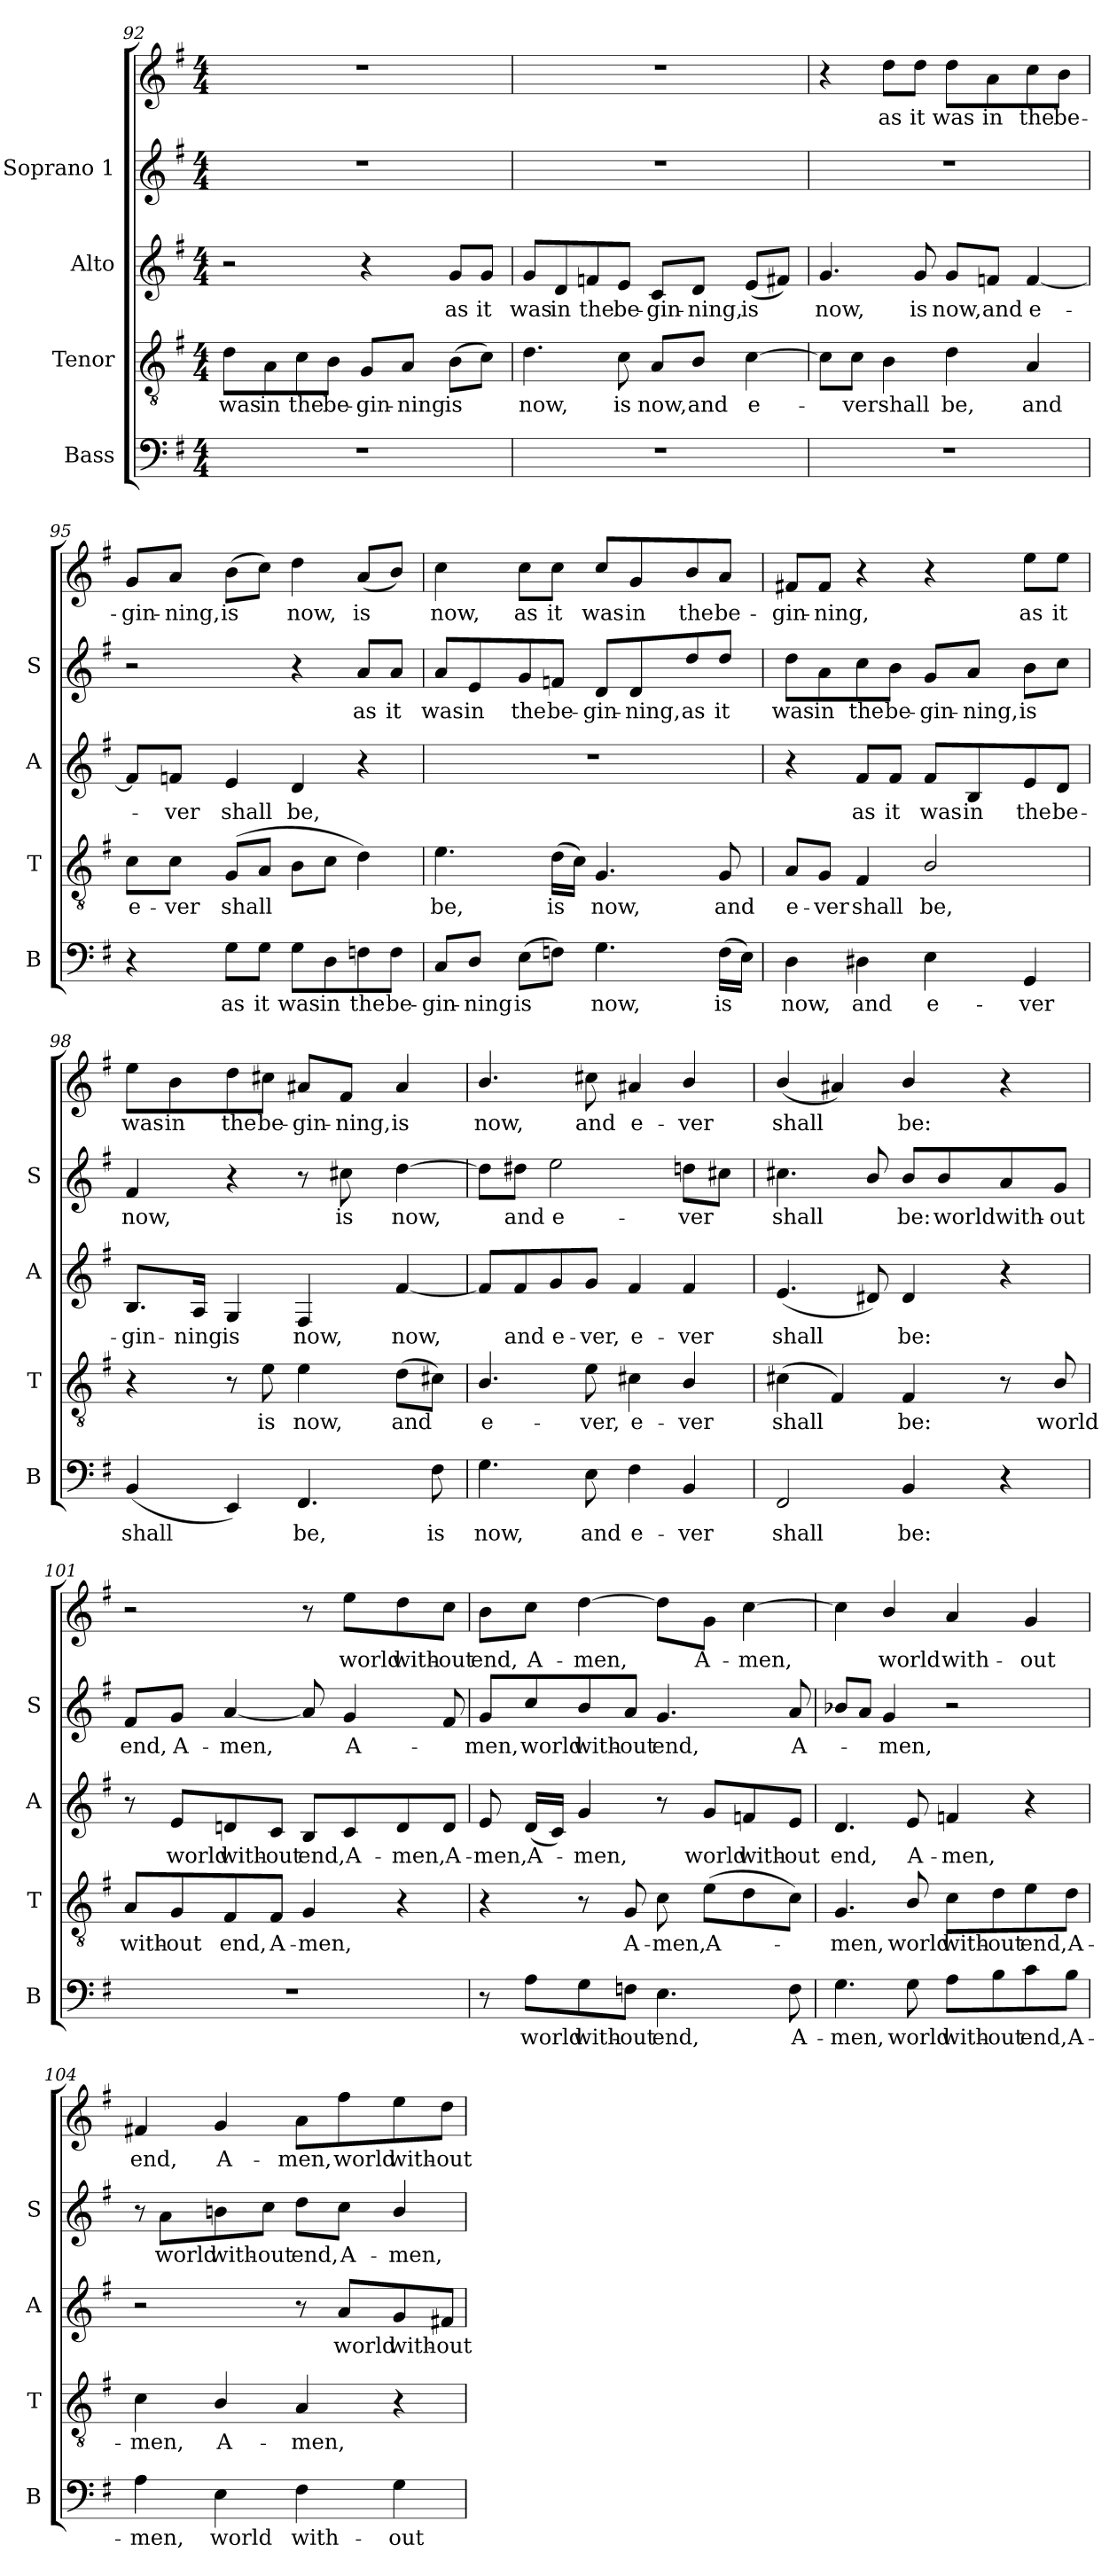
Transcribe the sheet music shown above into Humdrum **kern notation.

**kern	**text	**kern	**text	**kern	**text	**kern	**text	**kern	**text
*part4	*part4	*part3	*part3	*part2	*part2	*part1	*part1	*part1	*part1
*staff5	*staff5	*staff4	*staff4	*staff3	*staff3	*staff2	*staff2	*staff1	*staff1
*I"Bass	*	*I"Tenor	*	*I"Alto	*	*I"Soprano 1	*	*	*
*I'B	*	*I'T	*	*I'A	*	*I'S	*	*	*
*clefF4	*	*clefGv2	*	*clefG2	*	*clefG2	*	*clefG2	*
*k[f#]	*	*k[f#]	*	*k[f#]	*	*k[f#]	*	*k[f#]	*
*G:	*	*G:	*	*G:	*	*G:	*	*G:	*
*M4/4	*	*M4/4	*	*M4/4	*	*M4/4	*	*M4/4	*
=92	=92	=92	=92	=92	=92	=92	=92	=92	=92
!	!	!	!LO:LY:b	!	!	!	!	!	!
1r	.	8d\L	was	2r	.	1r	.	1r	.
!	!	!	!LO:LY:b	!	!	!	!	!	!
.	.	8A\	in	.	.	.	.	.	.
!	!	!	!LO:LY:b	!	!	!	!	!	!
.	.	8c\	the	.	.	.	.	.	.
!	!	!	!LO:LY:b	!	!	!	!	!	!
.	.	8B\J	be-	.	.	.	.	.	.
!	!	!	!LO:LY:b	!	!	!	!	!	!
.	.	8G/L	-gin-	4r	.	.	.	.	.
!	!	!	!LO:LY:b	!	!	!	!	!	!
.	.	8A/J	-ning	.	.	.	.	.	.
!	!	!	!LO:LY:b	!	!LO:LY:b	!	!	!	!
.	.	(>8B\L	is	8g/L	as	.	.	.	.
!	!	!	!	!	!LO:LY:b	!	!	!	!
.	.	8c\J)	.	8g/J	it	.	.	.	.
!!LO:LB:g=z
=93	=93	=93	=93	=93	=93	=93	=93	=93	=93
!	!	!	!LO:LY:b	!	!LO:LY:b	!	!	!	!
1r	.	4.d\	now,	8g/L	was	1r	.	1r	.
!	!	!	!	!	!LO:LY:b	!	!	!	!
.	.	.	.	8d/	in	.	.	.	.
!	!	!	!	!	!LO:LY:b	!	!	!	!
.	.	.	.	8fn/	the	.	.	.	.
!	!	!	!LO:LY:b	!	!LO:LY:b	!	!	!	!
.	.	8c\	is	8e/J	be-	.	.	.	.
!	!	!	!LO:LY:b	!	!LO:LY:b	!	!	!	!
.	.	8A/L	now,	8c/L	-gin-	.	.	.	.
!	!	!	!LO:LY:b	!	!LO:LY:b	!	!	!	!
.	.	8B/J	and	8d/J	-ning,	.	.	.	.
!	!	!	!LO:LY:b	!	!LO:LY:b	!	!	!	!
.	.	[4c\	e-	(<8e/L	is	.	.	.	.
.	.	.	.	8f#X/J)	.	.	.	.	.
=94	=94	=94	=94	=94	=94	=94	=94	=94	=94
!	!	!	!	!	!LO:LY:b	!	!	!	!
1r	.	8c\L]	.	4.g/	now,	1r	.	4r	.
!	!	!	!LO:LY:b	!	!	!	!	!	!
.	.	8c\J	ver	.	.	.	.	.	.
!	!	!	!LO:LY:b	!	!	!	!	!	!LO:LY:b
.	.	4B\	shall	.	.	.	.	8dd\L	as
!	!	!	!	!	!LO:LY:b	!	!	!	!LO:LY:b
.	.	.	.	8g/	is	.	.	8dd\J	it
!	!	!	!LO:LY:b	!	!LO:LY:b	!	!	!	!LO:LY:b
.	.	4d\	be,	8g/L	now,	.	.	8dd\L	was
!	!	!	!	!	!LO:LY:b	!	!	!	!LO:LY:b
.	.	.	.	8fn/J	and	.	.	8a\	in
!	!	!	!LO:LY:b	!	!LO:LY:b	!	!	!	!LO:LY:b
.	.	4A/	and	[4f/	e-	.	.	8cc\	the
!	!	!	!	!	!	!	!	!	!LO:LY:b
.	.	.	.	.	.	.	.	8b\J	be-
=95	=95	=95	=95	=95	=95	=95	=95	=95	=95
!	!	!	!LO:LY:b	!	!	!	!	!	!LO:LY:b
4r	.	8c\L	e-	8f/L]	.	2r	.	8g/L	-gin-
!	!	!	!LO:LY:b	!	!LO:LY:b	!	!	!	!LO:LY:b
.	.	8c\J	-ver	8fn/J	ver	.	.	8a/J	-ning,
!	!LO:LY:b	!	!LO:LY:b	!	!LO:LY:b	!	!	!	!LO:LY:b
8G\L	as	(>8G/L	shall	4e/	shall	.	.	(>8b\L	is
!	!LO:LY:b	!	!	!	!	!	!	!	!
8G\J	it	8A/J	.	.	.	.	.	8cc\J)	.
!	!LO:LY:b	!	!	!	!LO:LY:b	!	!	!	!LO:LY:b
8G\L	was	8B\L	.	4d/	be,	4r	.	4dd\	now,
!	!LO:LY:b	!	!	!	!	!	!	!	!
8D\	in	8c\J	.	.	.	.	.	.	.
!	!LO:LY:b	!	!	!	!	!	!LO:LY:b	!	!LO:LY:b
8Fn\	the	4d\)	.	4r	.	8a/L	as	(<8a/L	is
!	!LO:LY:b	!	!	!	!	!	!LO:LY:b	!	!
8F\J	be-	.	.	.	.	8a/J	it	8b/J)	.
!!LO:PB:g=z
=96	=96	=96	=96	=96	=96	=96	=96	=96	=96
!	!LO:LY:b	!	!LO:LY:b	!	!	!	!LO:LY:b	!	!LO:LY:b
8C/L	-gin-	4.e\	be,	1r	.	8a/L	-was	4cc\	now,
!	!LO:LY:b	!	!	!	!	!	!LO:LY:b	!	!
8D/J	-ning	.	.	.	.	8e/	in	.	.
!	!LO:LY:b	!	!	!	!	!	!LO:LY:b	!	!LO:LY:b
(>8E\L	is	.	.	.	.	8g/	the	8cc\L	as
!	!	!	!LO:LY:b	!	!	!	!LO:LY:b	!	!LO:LY:b
8Fn\J)	.	(>16d\LL	is	.	.	8fn/J	be-	8cc\J	it
.	.	16c\JJ)	.	.	.	.	.	.	.
!	!LO:LY:b	!	!LO:LY:b	!	!	!	!LO:LY:b	!	!LO:LY:b
4.G\	now,	4.G/	now,	.	.	8d/L	-gin-	8cc/L	was
!	!	!	!	!	!	!	!LO:LY:b	!	!LO:LY:b
.	.	.	.	.	.	8d/	-ning,	8g/	in
!	!	!	!	!	!	!	!LO:LY:b	!	!LO:LY:b
.	.	.	.	.	.	8dd/	as	8b/	the
!	!LO:LY:b	!	!LO:LY:b	!	!	!	!LO:LY:b	!	!LO:LY:b
(>16F\LL	is	8G/	and	.	.	8dd/J	it	8a/J	be-
16E\JJ)	.	.	.	.	.	.	.	.	.
=97	=97	=97	=97	=97	=97	=97	=97	=97	=97
!	!LO:LY:b	!	!LO:LY:b	!	!	!	!LO:LY:b	!	!LO:LY:b
4D\	now,	8A/L	e-	4r	.	8dd\L	was	8f#X/L	gin-
!	!	!	!LO:LY:b	!	!	!	!LO:LY:b	!	!LO:LY:b
.	.	8G/J	-ver	.	.	8a\	in	8f#/J	-ning,
!	!LO:LY:b	!	!LO:LY:b	!	!LO:LY:b	!	!LO:LY:b	!	!
4D#X\	and	4F#/	shall	8f#/L	as	8cc\	the	4r	.
!	!	!	!	!	!LO:LY:b	!	!LO:LY:b	!	!
.	.	.	.	8f#/J	it	8b\J	be-	.	.
!	!LO:LY:b	!	!LO:LY:b	!	!LO:LY:b	!	!LO:LY:b	!	!
4E\	e-	2B/	be,	8f#/L	was	8g/L	-gin-	4r	.
!	!	!	!	!	!LO:LY:b	!	!LO:LY:b	!	!
.	.	.	.	8B/	in	8a/J	-ning,	.	.
!	!LO:LY:b	!	!	!	!LO:LY:b	!	!LO:LY:b	!	!LO:LY:b
4GG/	-ver	.	.	8e/	the	8b\L	is	8ee\L	as
!	!	!	!	!	!LO:LY:b	!	!	!	!LO:LY:b
.	.	.	.	8d/J	be-	8cc\J	.	8ee\J	it
=98	=98	=98	=98	=98	=98	=98	=98	=98	=98
!	!LO:LY:b	!	!	!	!LO:LY:b	!	!LO:LY:b	!	!LO:LY:b
(<4BB/	shall	4r	.	8.B/L	-gin-	4f#/	now,	8ee\L	was
!	!	!	!	!	!	!	!	!	!LO:LY:b
.	.	.	.	.	.	.	.	8b\	in
!	!	!	!	!	!LO:LY:b	!	!	!	!
.	.	.	.	16A/Jk	-ning	.	.	.	.
!	!	!	!	!	!LO:LY:b	!	!	!	!LO:LY:b
4EE/)	.	8r	.	4G/	is	4r	.	8dd\	the
!	!	!	!LO:LY:b	!	!	!	!	!	!LO:LY:b
.	.	8e\	is	.	.	.	.	8cc#X\J	be-
!	!LO:LY:b	!	!LO:LY:b	!	!LO:LY:b	!	!	!	!LO:LY:b
4.FF#/	be,	4e\	now,	4F#/	now,	8r	.	8a#X/L	-gin-
!	!	!	!	!	!	!	!LO:LY:b	!	!LO:LY:b
.	.	.	.	.	.	8cc#X\	is	8f#/J	-ning,
!	!	!	!LO:LY:b	!	!LO:LY:b	!	!LO:LY:b	!	!LO:LY:b
.	.	(>8d\L	and	[4f#/	now,	[4dd\	now,	4a#/	is
!	!LO:LY:b	!	!	!	!	!	!	!	!
8F#\	is	8c#X\J)	.	.	.	.	.	.	.
!!LO:LB:g=z
=99	=99	=99	=99	=99	=99	=99	=99	=99	=99
!	!LO:LY:b	!	!LO:LY:b	!	!	!	!	!	!LO:LY:b
4.G\	now,	4.B/	e-	8f#/L]	.	8dd\L]	.	4.b/	now,
!	!	!	!	!	!LO:LY:b	!	!LO:LY:b	!	!
.	.	.	.	8f#/	and	8dd#X\J	and	.	.
!	!	!	!	!	!LO:LY:b	!	!LO:LY:b	!	!
.	.	.	.	8g/	e-	2ee\	e-	.	.
!	!LO:LY:b	!	!LO:LY:b	!	!LO:LY:b	!	!	!	!LO:LY:b
8E\	and	8e\	-ver,	8g/J	-ver,	.	.	8cc#X\	and
!	!LO:LY:b	!	!LO:LY:b	!	!LO:LY:b	!	!	!	!LO:LY:b
4F#\	e-	4c#X\	e-	4f#/	e-	.	.	4a#X/	e-
!	!LO:LY:b	!	!LO:LY:b	!	!LO:LY:b	!	!LO:LY:b	!	!LO:LY:b
4BB/	-ver	4B/	-ver	4f#/	-ver	8ddn\L	-ver	4b/	-ver
.	.	.	.	.	.	8cc#X\J	.	.	.
=100	=100	=100	=100	=100	=100	=100	=100	=100	=100
!	!LO:LY:b	!	!LO:LY:b	!	!LO:LY:b	!	!LO:LY:b	!	!LO:LY:b
2FF#/	shall	(<4c#X\	shall	(<4.e/	shall	4.cc#X\	shall	(<4b/	shall
.	.	4F#/)	.	.	.	.	.	4a#X/)	.
.	.	.	.	8d#X/)	.	8b/	.	.	.
!	!LO:LY:b	!	!LO:LY:b	!	!LO:LY:b	!	!LO:LY:b	!	!LO:LY:b
4BB/	be:	4F#/	be:	4d#/	be:	8b/L	be:	4b/	be:
!	!	!	!	!	!	!	!LO:LY:b	!	!
.	.	.	.	.	.	8b/	world	.	.
!	!	!	!	!	!	!	!LO:LY:b	!	!
4r	.	8r	.	4r	.	8a/	with-	4r	.
!	!	!	!LO:LY:b	!	!	!	!LO:LY:b	!	!
.	.	8B/	world	.	.	8g/J	-out	.	.
=101	=101	=101	=101	=101	=101	=101	=101	=101	=101
!	!	!	!LO:LY:b	!	!	!	!LO:LY:b	!	!
1r	.	8A/L	with-	8r	.	8f#/L	end,	2r	.
!	!	!	!LO:LY:b	!	!LO:LY:b	!	!LO:LY:b	!	!
.	.	8G/	-out	8e/L	world	8g/J	A-	.	.
!	!	!	!LO:LY:b	!	!LO:LY:b	!	!LO:LY:b	!	!
.	.	8F#/	end,	8dn/	with-	[4a/	-men,	.	.
!	!	!	!LO:LY:b	!	!LO:LY:b	!	!	!	!
.	.	8F#/J	A-	8c/J	-out	.	.	.	.
!	!	!	!LO:LY:b	!	!LO:LY:b	!	!	!	!
.	.	4G/	-men,	8B/L	end,	8a/]	.	8r	.
!	!	!	!	!	!LO:LY:b	!	!LO:LY:b	!	!LO:LY:b
.	.	.	.	8c/	A-	4g/	A-	8ee\L	world
!	!	!	!	!	!LO:LY:b	!	!	!	!LO:LY:b
.	.	4r	.	8d/	-men,	.	.	8dd\	with-
!	!	!	!	!	!LO:LY:b	!	!	!	!LO:LY:b
.	.	.	.	8d/J	A-	8f#/	.	8cc\J	-out
!!LO:LB:g=z
=102	=102	=102	=102	=102	=102	=102	=102	=102	=102
!	!	!	!	!	!LO:LY:b	!	!LO:LY:b	!	!LO:LY:b
8r	.	4r	.	8e/	-men,	8g/L	men,	8b\L	end,
!	!LO:LY:b	!	!	!	!LO:LY:b	!	!LO:LY:b	!	!LO:LY:b
8A\L	world	.	.	(<16d/LL	A-	8cc/	world	8cc\J	A-
.	.	.	.	16c/JJ)	.	.	.	.	.
!	!LO:LY:b	!	!	!	!LO:LY:b	!	!LO:LY:b	!	!LO:LY:b
8G\	with-	8r	.	4g/	men,	8b/	with-	[4dd\	-men,
!	!LO:LY:b	!	!LO:LY:b	!	!	!	!LO:LY:b	!	!
8Fn\J	-out	8G/	A-	.	.	8a/J	-out	.	.
!	!LO:LY:b	!	!LO:LY:b	!	!	!	!LO:LY:b	!	!
4.E\	end,	8c\	-men,	8r	.	4.g/	end,	8dd\L]	.
!	!	!	!LO:LY:b	!	!LO:LY:b	!	!	!	!LO:LY:b
.	.	(>8e\L	A-	8g/L	world	.	.	8g\J	A-
!	!	!	!	!	!LO:LY:b	!	!	!	!LO:LY:b
.	.	8d\	.	8fn/	with-	.	.	[4cc\	-men,
!	!LO:LY:b	!	!	!	!LO:LY:b	!	!LO:LY:b	!	!
8F\	A-	8c\J)	.	8e/J	-out	8a/	A-	.	.
=103	=103	=103	=103	=103	=103	=103	=103	=103	=103
!	!LO:LY:b	!	!LO:LY:b	!	!LO:LY:b	!	!	!	!
4.G\	-men,	4.G/	men,	4.d/	end,	8b-X/L	.	4cc\]	.
.	.	.	.	.	.	8a/J	.	.	.
!	!	!	!	!	!	!	!LO:LY:b	!	!LO:LY:b
.	.	.	.	.	.	4g/	men,	4b/	world
!	!LO:LY:b	!	!LO:LY:b	!	!LO:LY:b	!	!	!	!
8G\	world	8B/	world	8e/	A-	.	.	.	.
!	!LO:LY:b	!	!LO:LY:b	!	!LO:LY:b	!	!	!	!LO:LY:b
8A\L	with-	8c\L	with-	4fn/	-men,	2r	.	4a/	with-
!	!LO:LY:b	!	!LO:LY:b	!	!	!	!	!	!
8B\	-out	8d\	-out	.	.	.	.	.	.
!	!LO:LY:b	!	!LO:LY:b	!	!	!	!	!	!LO:LY:b
8c\	end,	8e\	end,	4r	.	.	.	4g/	-out
!	!LO:LY:b	!	!LO:LY:b	!	!	!	!	!	!
8B\J	A-	8d\J	A-	.	.	.	.	.	.
=104	=104	=104	=104	=104	=104	=104	=104	=104	=104
!	!LO:LY:b	!	!LO:LY:b	!	!	!	!	!	!LO:LY:b
4A\	-men,	4c\	-men,	2r	.	8r	.	4f#X/	end,
!	!	!	!	!	!	!	!LO:LY:b	!	!
.	.	.	.	.	.	8a\L	world	.	.
!	!LO:LY:b	!	!LO:LY:b	!	!	!	!LO:LY:b	!	!LO:LY:b
4E\	world	4B/	A-	.	.	8bn\	with-	4g/	A-
!	!	!	!	!	!	!	!LO:LY:b	!	!
.	.	.	.	.	.	8cc\J	-out	.	.
!	!LO:LY:b	!	!LO:LY:b	!	!	!	!LO:LY:b	!	!LO:LY:b
4F#\	with-	4A/	-men,	8r	.	8dd\L	end,	8a\L	-men,
!	!	!	!	!	!LO:LY:b	!	!LO:LY:b	!	!LO:LY:b
.	.	.	.	8a/L	world	8cc\J	A-	8ff#\	world
!	!LO:LY:b	!	!	!	!LO:LY:b	!	!LO:LY:b	!	!LO:LY:b
4G\	-out	4r	.	8g/	with-	4b/	-men,	8ee\	with-
!	!	!	!	!	!LO:LY:b	!	!	!	!LO:LY:b
.	.	.	.	8f#X/J	-out	.	.	8dd\J	-out
=	=	=	=	=	=	=	=	=	=
*-	*-	*-	*-	*-	*-	*-	*-	*-	*-
